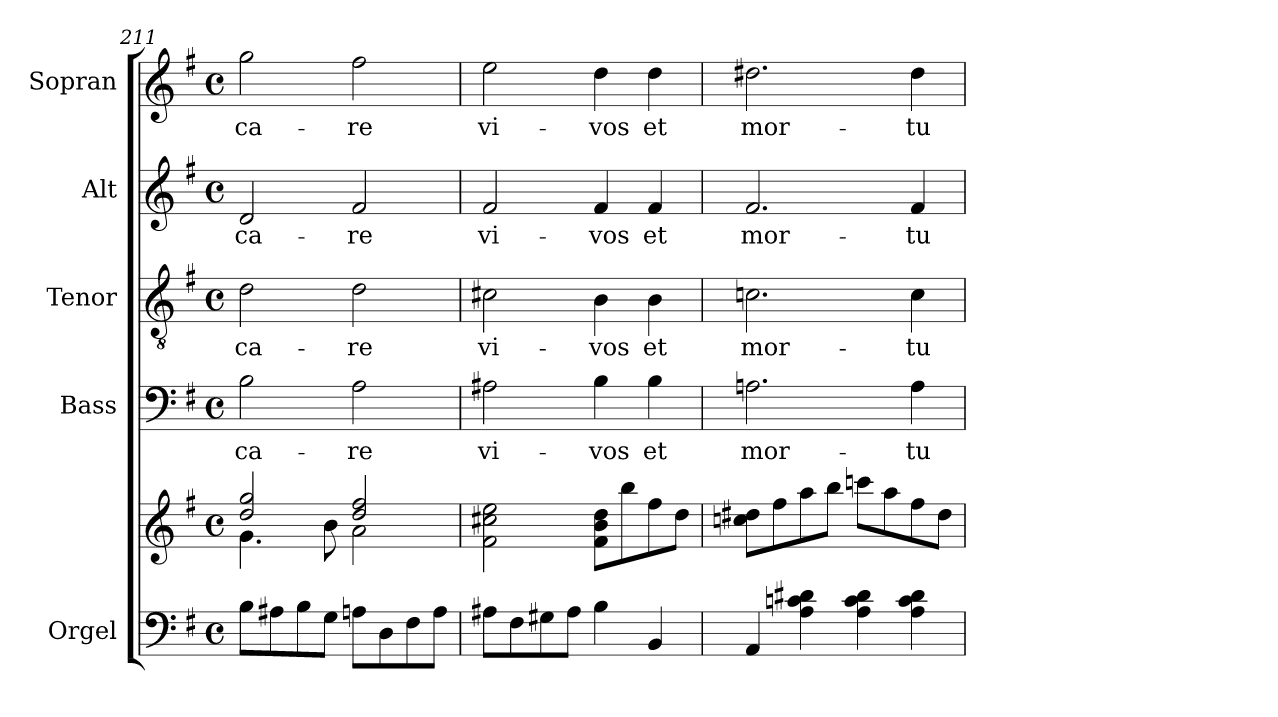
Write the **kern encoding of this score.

**kern	**kern	**kern	**text	**kern	**text	**kern	**text	**kern	**text
*part5	*part5	*part4	*part4	*part3	*part3	*part2	*part2	*part1	*part1
*staff6	*staff5	*staff4	*staff4	*staff3	*staff3	*staff2	*staff2	*staff1	*staff1
*I"Orgel	*	*I"Bass	*	*I"Tenor	*	*I"Alt	*	*I"Sopran	*
*I'Org.	*	*I'B.	*	*I'T.	*	*I'A.	*	*I'S.	*
*clefF4	*clefG2	*clefF4	*	*clefGv2	*	*clefG2	*	*clefG2	*
*k[f#]	*k[f#]	*k[f#]	*	*k[f#]	*	*k[f#]	*	*k[f#]	*
*G:	*G:	*G:	*	*G:	*	*G:	*	*G:	*
*M4/4	*M4/4	*M4/4	*	*M4/4	*	*M4/4	*	*M4/4	*
*met(c)	*met(c)	*met(c)	*	*met(c)	*	*met(c)	*	*met(c)	*
=211	=211	=211	=211	=211	=211	=211	=211	=211	=211
*	*^	*	*	*	*	*	*	*	*
!	!	!	!	!LO:LY:b	!	!LO:LY:b	!	!LO:LY:b	!	!LO:LY:b
8B\L	2dd/ 2gg/	4.g\	2B\	-ca-	2d\	-ca-	2d/	-ca-	2gg\	-ca-
8A#X\	.	.	.	.	.	.	.	.	.	.
8B\	.	.	.	.	.	.	.	.	.	.
8G\J	.	8b\	.	.	.	.	.	.	.	.
!	!	!	!	!LO:LY:b	!	!LO:LY:b	!	!LO:LY:b	!	!LO:LY:b
8An\L	2dd/ 2ff#/	2a\	2A\	-re	2d\	-re	2f#/	-re	2ff#\	-re
8D\	.	.	.	.	.	.	.	.	.	.
8F#\	.	.	.	.	.	.	.	.	.	.
8A\J	.	.	.	.	.	.	.	.	.	.
*	*v	*v	*	*	*	*	*	*	*	*
=212	=212	=212	=212	=212	=212	=212	=212	=212	=212
!	!	!	!LO:LY:b	!	!LO:LY:b	!	!LO:LY:b	!	!LO:LY:b
8A#X\L	2f#\ 2cc#X\ 2ee\	2A#X\	vi-	2c#X\	vi-	2f#/	vi-	2ee\	vi-
8F#\	.	.	.	.	.	.	.	.	.
8G#X\	.	.	.	.	.	.	.	.	.
8A#\J	.	.	.	.	.	.	.	.	.
!	!	!	!LO:LY:b	!	!LO:LY:b	!	!LO:LY:b	!	!LO:LY:b
4B\	8f#\ 8b\ 8dd\L	4B\	-vos	4B\	-vos	4f#/	-vos	4dd\	-vos
.	8bb\	.	.	.	.	.	.	.	.
!	!	!	!LO:LY:b	!	!LO:LY:b	!	!LO:LY:b	!	!LO:LY:b
4BB/	8ff#\	4B\	et	4B\	et	4f#/	et	4dd\	et
.	8dd\J	.	.	.	.	.	.	.	.
=213	=213	=213	=213	=213	=213	=213	=213	=213	=213
!	!	!	!LO:LY:b	!	!LO:LY:b	!	!LO:LY:b	!	!LO:LY:b
4AA/	8ccn\ 8dd#X\L	2.An\	mor-	2.cn\	mor-	2.f#/	mor-	2.dd#X\	mor-
.	8ff#\	.	.	.	.	.	.	.	.
4A\ 4cn\ 4d#X\	8aa\	.	.	.	.	.	.	.	.
.	8bb\J	.	.	.	.	.	.	.	.
4A\ 4c\ 4d#\	8cccn\L	.	.	.	.	.	.	.	.
.	8aa\	.	.	.	.	.	.	.	.
!	!	!	!LO:LY:b	!	!LO:LY:b	!	!LO:LY:b	!	!LO:LY:b
4A\ 4c\ 4d#\	8ff#\	4A\	-tu-	4c\	-tu-	4f#/	-tu-	4dd#\	-tu-
.	8dd#\J	.	.	.	.	.	.	.	.
=	=	=	=	=	=	=	=	=	=
*-	*-	*-	*-	*-	*-	*-	*-	*-	*-
